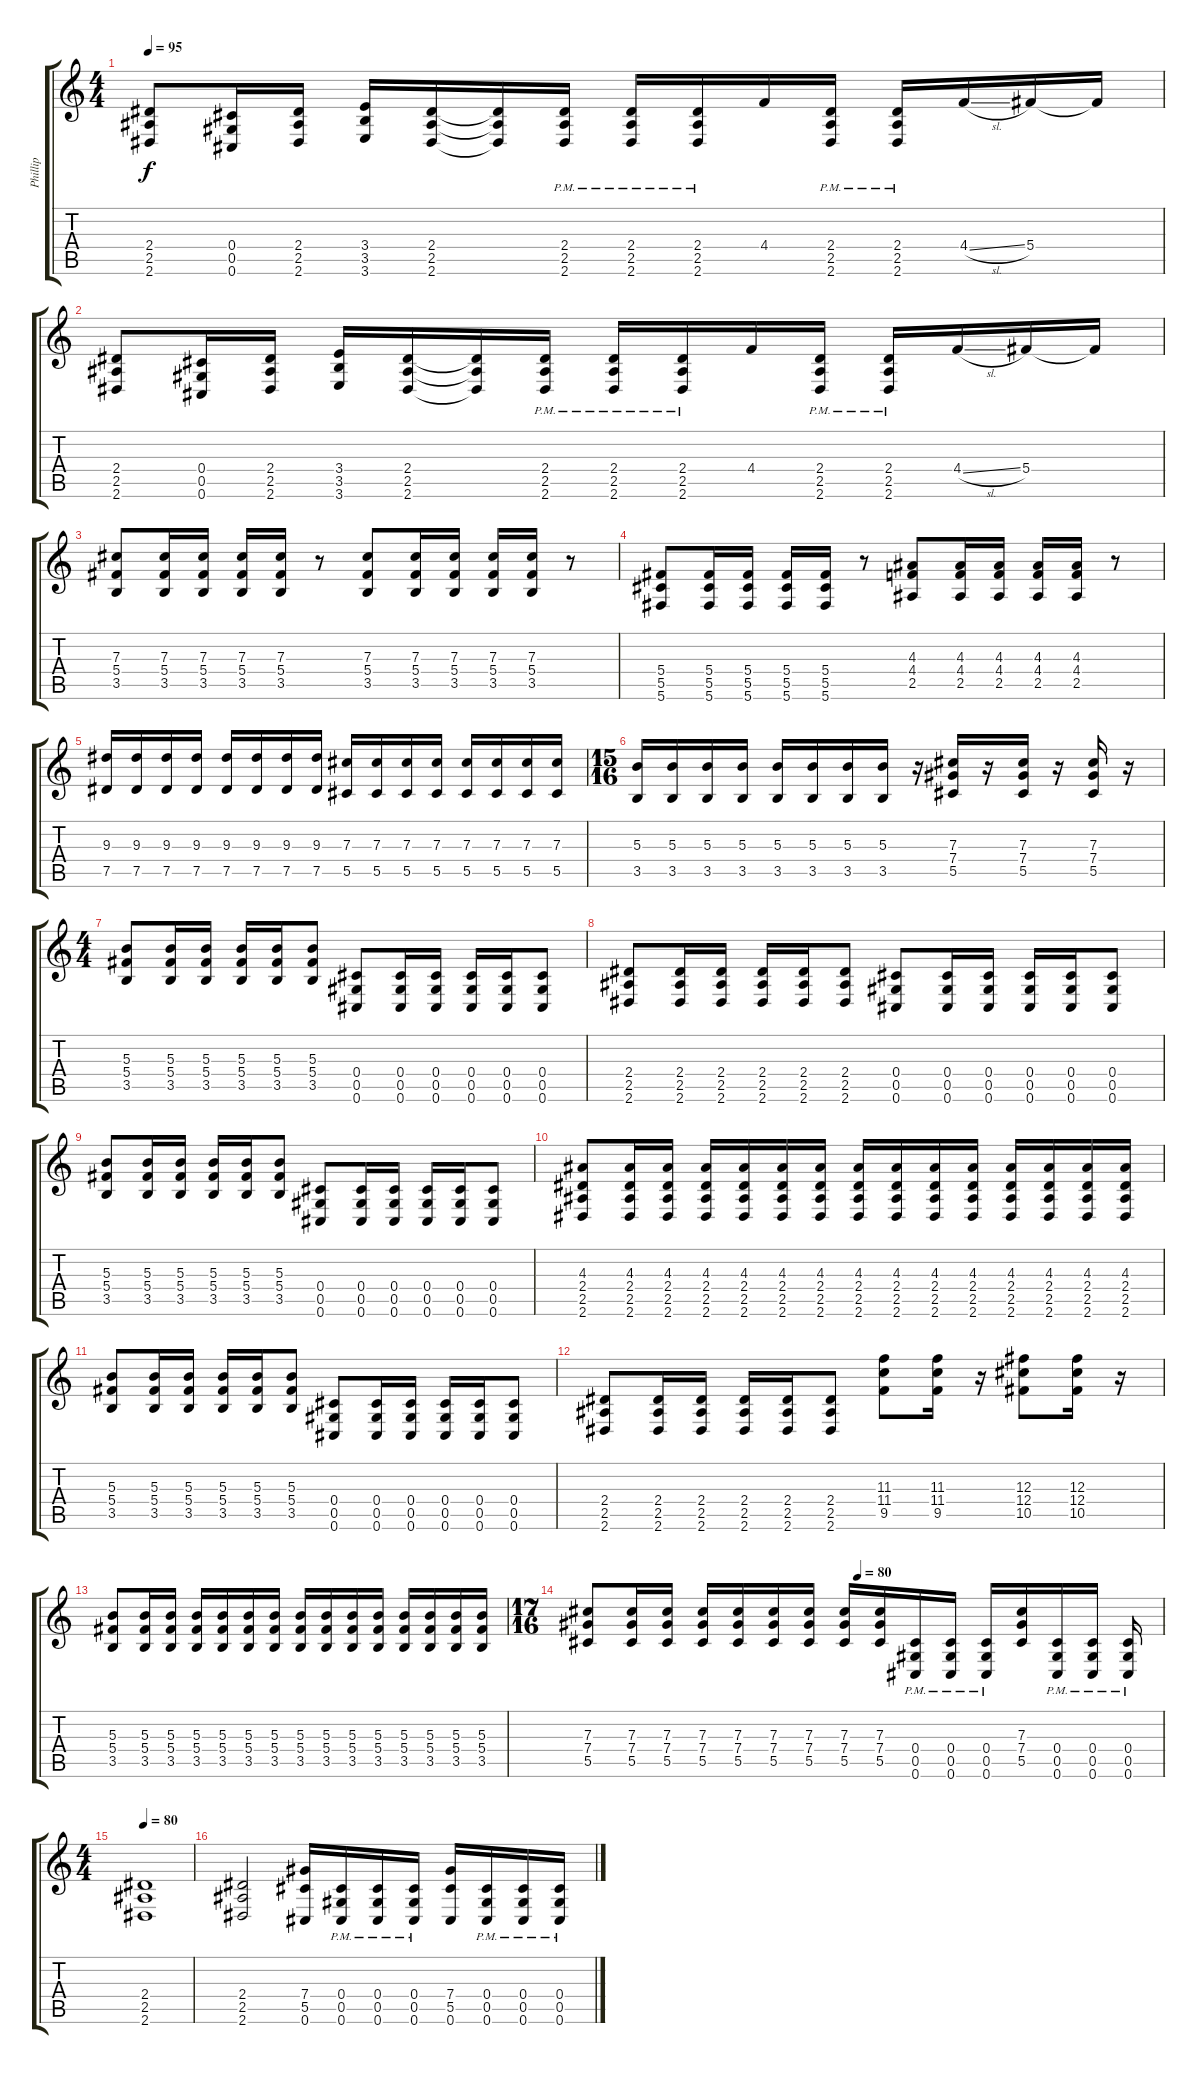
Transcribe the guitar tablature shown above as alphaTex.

\track ("Phillip" "Phillip") {instrument distortionguitar}
\staff {score tabs}
\tuning (Eb4 Bb3 Gb3 Db3 Ab2 Db2) {hide}
\ts (4 4)
\tempo 95
\clef g2
\ks c
(2.4 2.5 2.6).8{dy f instrument distortionguitar} (0.4 0.5 0.6).16 (2.4 2.5 2.6).16 (3.4 3.5 3.6).16 (2.4 2.5 2.6).16 (2.4{t} 2.5{t} 2.6{t}).16 (2.4{pm} 2.5{pm} 2.6{pm}).16 (2.4{pm} 2.5{pm} 2.6{pm}).16 (2.4{pm} 2.5{pm} 2.6{pm}).16 4.4.16 (2.4{pm} 2.5{pm} 2.6{pm}).16 (2.4{pm} 2.5{pm} 2.6{pm}).16 4.4{sl}.16 5.4.16 5.4{t}.16 |
(2.4 2.5 2.6).8{instrument distortionguitar} (0.4 0.5 0.6).16 (2.4 2.5 2.6).16 (3.4 3.5 3.6).16 (2.4 2.5 2.6).16 (2.4{t} 2.5{t} 2.6{t}).16 (2.4{pm} 2.5{pm} 2.6{pm}).16 (2.4{pm} 2.5{pm} 2.6{pm}).16 (2.4{pm} 2.5{pm} 2.6{pm}).16 4.4.16 (2.4{pm} 2.5{pm} 2.6{pm}).16 (2.4{pm} 2.5{pm} 2.6{pm}).16 4.4{sl}.16 5.4.16 5.4{t}.16 |
(7.3 5.4 3.5).8 (7.3 5.4 3.5).16 (7.3 5.4 3.5).16 (7.3 5.4 3.5).16 (7.3 5.4 3.5).16 r.8 (7.3 5.4 3.5).8 (7.3 5.4 3.5).16 (7.3 5.4 3.5).16 (7.3 5.4 3.5).16 (7.3 5.4 3.5).16 r.8 |
(5.4 5.5 5.6).8 (5.4 5.5 5.6).16 (5.4 5.5 5.6).16 (5.4 5.5 5.6).16 (5.4 5.5 5.6).16 r.8 (4.3 4.4 2.5).8 (4.3 4.4 2.5).16 (4.3 4.4 2.5).16 (4.3 4.4 2.5).16 (4.3 4.4 2.5).16 r.8 |
(9.3 7.5).16 (9.3 7.5).16 (9.3 7.5).16 (9.3 7.5).16 (9.3 7.5).16 (9.3 7.5).16 (9.3 7.5).16 (9.3 7.5).16 (7.3 5.5).16 (7.3 5.5).16 (7.3 5.5).16 (7.3 5.5).16 (7.3 5.5).16 (7.3 5.5).16 (7.3 5.5).16 (7.3 5.5).16 |
\ts (15 16)
(5.3 3.5).16 (5.3 3.5).16 (5.3 3.5).16 (5.3 3.5).16 (5.3 3.5).16 (5.3 3.5).16 (5.3 3.5).16 (5.3 3.5).16 r.16 (7.3 7.4 5.5).16 r.16 (7.3 7.4 5.5).16 r.16 (7.3 7.4 5.5).16 r.16 |
\ts (4 4)
(5.3 5.4 3.5).8 (5.3 5.4 3.5).16 (5.3 5.4 3.5).16 (5.3 5.4 3.5).16 (5.3 5.4 3.5).16 (5.3 5.4 3.5).8 (0.4 0.5 0.6).8 (0.4 0.5 0.6).16 (0.4 0.5 0.6).16 (0.4 0.5 0.6).16 (0.4 0.5 0.6).16 (0.4 0.5 0.6).8 |
(2.4 2.5 2.6).8 (2.4 2.5 2.6).16 (2.4 2.5 2.6).16 (2.4 2.5 2.6).16 (2.4 2.5 2.6).16 (2.4 2.5 2.6).8 (0.4 0.5 0.6).8 (0.4 0.5 0.6).16 (0.4 0.5 0.6).16 (0.4 0.5 0.6).16 (0.4 0.5 0.6).16 (0.4 0.5 0.6).8 |
(5.3 5.4 3.5).8 (5.3 5.4 3.5).16 (5.3 5.4 3.5).16 (5.3 5.4 3.5).16 (5.3 5.4 3.5).16 (5.3 5.4 3.5).8 (0.4 0.5 0.6).8 (0.4 0.5 0.6).16 (0.4 0.5 0.6).16 (0.4 0.5 0.6).16 (0.4 0.5 0.6).16 (0.4 0.5 0.6).8 |
(4.3 2.4 2.5 2.6).8 (4.3 2.4 2.5 2.6).16 (4.3 2.4 2.5 2.6).16 (4.3 2.4 2.5 2.6).16 (4.3 2.4 2.5 2.6).16 (4.3 2.4 2.5 2.6).16 (4.3 2.4 2.5 2.6).16 (4.3 2.4 2.5 2.6).16 (4.3 2.4 2.5 2.6).16 (4.3 2.4 2.5 2.6).16 (4.3 2.4 2.5 2.6).16 (4.3 2.4 2.5 2.6).16 (4.3 2.4 2.5 2.6).16 (4.3 2.4 2.5 2.6).16 (4.3 2.4 2.5 2.6).16 |
(5.3 5.4 3.5).8 (5.3 5.4 3.5).16 (5.3 5.4 3.5).16 (5.3 5.4 3.5).16 (5.3 5.4 3.5).16 (5.3 5.4 3.5).8 (0.4 0.5 0.6).8 (0.4 0.5 0.6).16 (0.4 0.5 0.6).16 (0.4 0.5 0.6).16 (0.4 0.5 0.6).16 (0.4 0.5 0.6).8 |
(2.4 2.5 2.6).8 (2.4 2.5 2.6).16 (2.4 2.5 2.6).16 (2.4 2.5 2.6).16 (2.4 2.5 2.6).16 (2.4 2.5 2.6).8 (11.3 11.4 9.5).8 (11.3 11.4 9.5).16 r.16 (12.3 12.4 10.5).8 (12.3 12.4 10.5).16 r.16 |
(5.3 5.4 3.5).8 (5.3 5.4 3.5).16 (5.3 5.4 3.5).16 (5.3 5.4 3.5).16 (5.3 5.4 3.5).16 (5.3 5.4 3.5).16 (5.3 5.4 3.5).16 (5.3 5.4 3.5).16 (5.3 5.4 3.5).16 (5.3 5.4 3.5).16 (5.3 5.4 3.5).16 (5.3 5.4 3.5).16 (5.3 5.4 3.5).16 (5.3 5.4 3.5).16 (5.3 5.4 3.5).16 |
\ts (17 16)
\tempo (80 0.47058823529411764)
(7.3 7.4 5.5).8 (7.3 7.4 5.5).16 (7.3 7.4 5.5).16 (7.3 7.4 5.5).16 (7.3 7.4 5.5).16 (7.3 7.4 5.5).16 (7.3 7.4 5.5).16 (7.3 7.4 5.5).16 (7.3 7.4 5.5).16 (0.4{pm} 0.5{pm} 0.6{pm}).16 (0.4{pm} 0.5{pm} 0.6{pm}).16 (0.4{pm} 0.5{pm} 0.6{pm}).16 (7.3 7.4 5.5).16 (0.4{pm} 0.5{pm} 0.6{pm}).16 (0.4{pm} 0.5{pm} 0.6{pm}).16 (0.4{pm} 0.5{pm} 0.6{pm}).16 |
\ts (4 4)
\tempo 80
(2.4 2.5 2.6).1 |
(2.4 2.5 2.6).2 (7.4 5.5 0.6).16 (0.4{pm} 0.5{pm} 0.6{pm}).16 (0.4{pm} 0.5{pm} 0.6{pm}).16 (0.4{pm} 0.5{pm} 0.6{pm}).16 (7.4 5.5 0.6).16 (0.4{pm} 0.5{pm} 0.6{pm}).16 (0.4{pm} 0.5{pm} 0.6{pm}).16 (0.4{pm} 0.5{pm} 0.6{pm}).16
